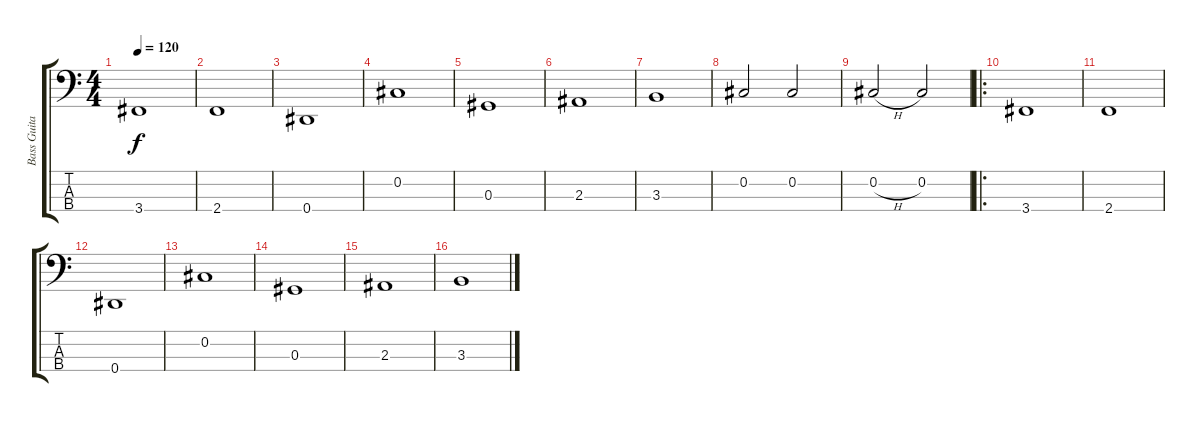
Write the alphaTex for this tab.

\track ("Bass Guitar" "Bass Guita") {instrument acousticbass}
\staff {score tabs}
\tuning (Gb2 Db2 Ab1 Eb1) {hide}
\ts (4 4)
\tempo 120
\clef f4
\ks c
3.4.1{dy f instrument acousticbass} |
2.4.1 |
0.4.1 |
0.2.1 |
0.3.1 |
2.3.1 |
3.3.1 |
0.2.2 0.2.2 |
0.2{h}.2 0.2.2 |
\ro
3.4.1 |
2.4.1 |
0.4.1 |
0.2.1 |
0.3.1 |
2.3.1 |
3.3.1
